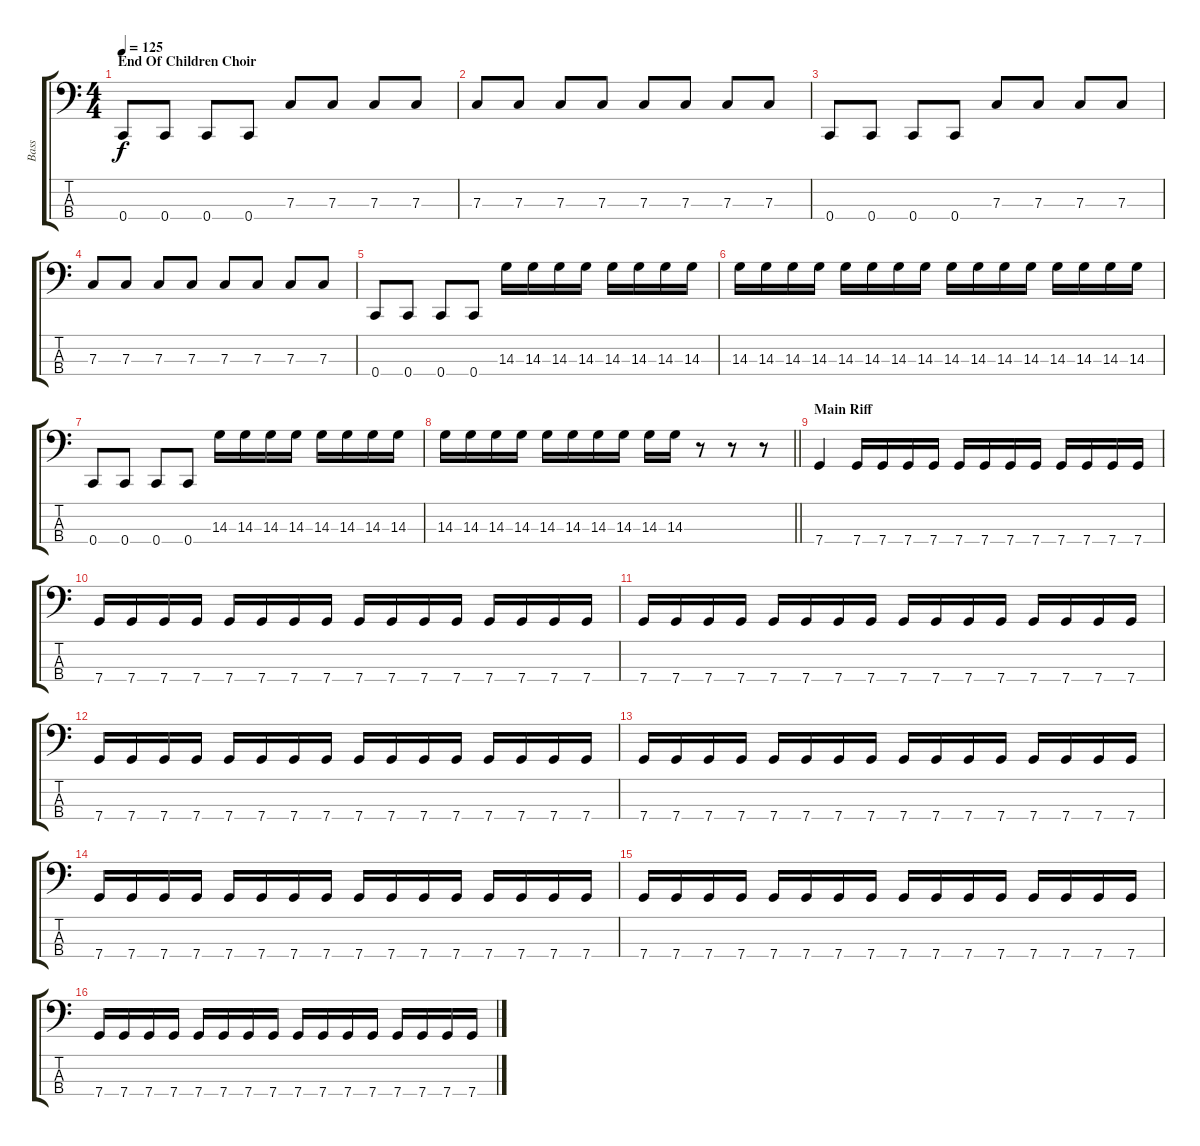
\track ("Bass" "Bass") {instrument slapbass1}
\staff {score tabs}
\tuning (Eb2 Bb1 F1 C1) {hide}
\ts (4 4)
\section ("" "End Of Children Choir")
\tempo 125
\clef f4
\ks c
0.4.8{dy f} 0.4.8 0.4.8 0.4.8 7.3.8 7.3.8 7.3.8 7.3.8 |
7.3.8 7.3.8 7.3.8 7.3.8 7.3.8 7.3.8 7.3.8 7.3.8 |
0.4.8 0.4.8 0.4.8 0.4.8 7.3.8 7.3.8 7.3.8 7.3.8 |
7.3.8 7.3.8 7.3.8 7.3.8 7.3.8 7.3.8 7.3.8 7.3.8 |
0.4.8 0.4.8 0.4.8 0.4.8 14.3.16 14.3.16 14.3.16 14.3.16 14.3.16 14.3.16 14.3.16 14.3.16 |
14.3.16 14.3.16 14.3.16 14.3.16 14.3.16 14.3.16 14.3.16 14.3.16 14.3.16 14.3.16 14.3.16 14.3.16 14.3.16 14.3.16 14.3.16 14.3.16 |
0.4.8 0.4.8 0.4.8 0.4.8 14.3.16 14.3.16 14.3.16 14.3.16 14.3.16 14.3.16 14.3.16 14.3.16 |
\barLineRight lightlight
14.3.16 14.3.16 14.3.16 14.3.16 14.3.16 14.3.16 14.3.16 14.3.16 14.3.16 14.3.16 r.8 r.8 r.8 |
\section ("" "Main Riff")
7.4.4 7.4.16 7.4.16 7.4.16 7.4.16 7.4.16 7.4.16 7.4.16 7.4.16 7.4.16 7.4.16 7.4.16 7.4.16 |
7.4.16 7.4.16 7.4.16 7.4.16 7.4.16 7.4.16 7.4.16 7.4.16 7.4.16 7.4.16 7.4.16 7.4.16 7.4.16 7.4.16 7.4.16 7.4.16 |
7.4.16 7.4.16 7.4.16 7.4.16 7.4.16 7.4.16 7.4.16 7.4.16 7.4.16 7.4.16 7.4.16 7.4.16 7.4.16 7.4.16 7.4.16 7.4.16 |
7.4.16 7.4.16 7.4.16 7.4.16 7.4.16 7.4.16 7.4.16 7.4.16 7.4.16 7.4.16 7.4.16 7.4.16 7.4.16 7.4.16 7.4.16 7.4.16 |
7.4.16 7.4.16 7.4.16 7.4.16 7.4.16 7.4.16 7.4.16 7.4.16 7.4.16 7.4.16 7.4.16 7.4.16 7.4.16 7.4.16 7.4.16 7.4.16 |
7.4.16 7.4.16 7.4.16 7.4.16 7.4.16 7.4.16 7.4.16 7.4.16 7.4.16 7.4.16 7.4.16 7.4.16 7.4.16 7.4.16 7.4.16 7.4.16 |
7.4.16 7.4.16 7.4.16 7.4.16 7.4.16 7.4.16 7.4.16 7.4.16 7.4.16 7.4.16 7.4.16 7.4.16 7.4.16 7.4.16 7.4.16 7.4.16 |
7.4.16 7.4.16 7.4.16 7.4.16 7.4.16 7.4.16 7.4.16 7.4.16 7.4.16 7.4.16 7.4.16 7.4.16 7.4.16 7.4.16 7.4.16 7.4.16
